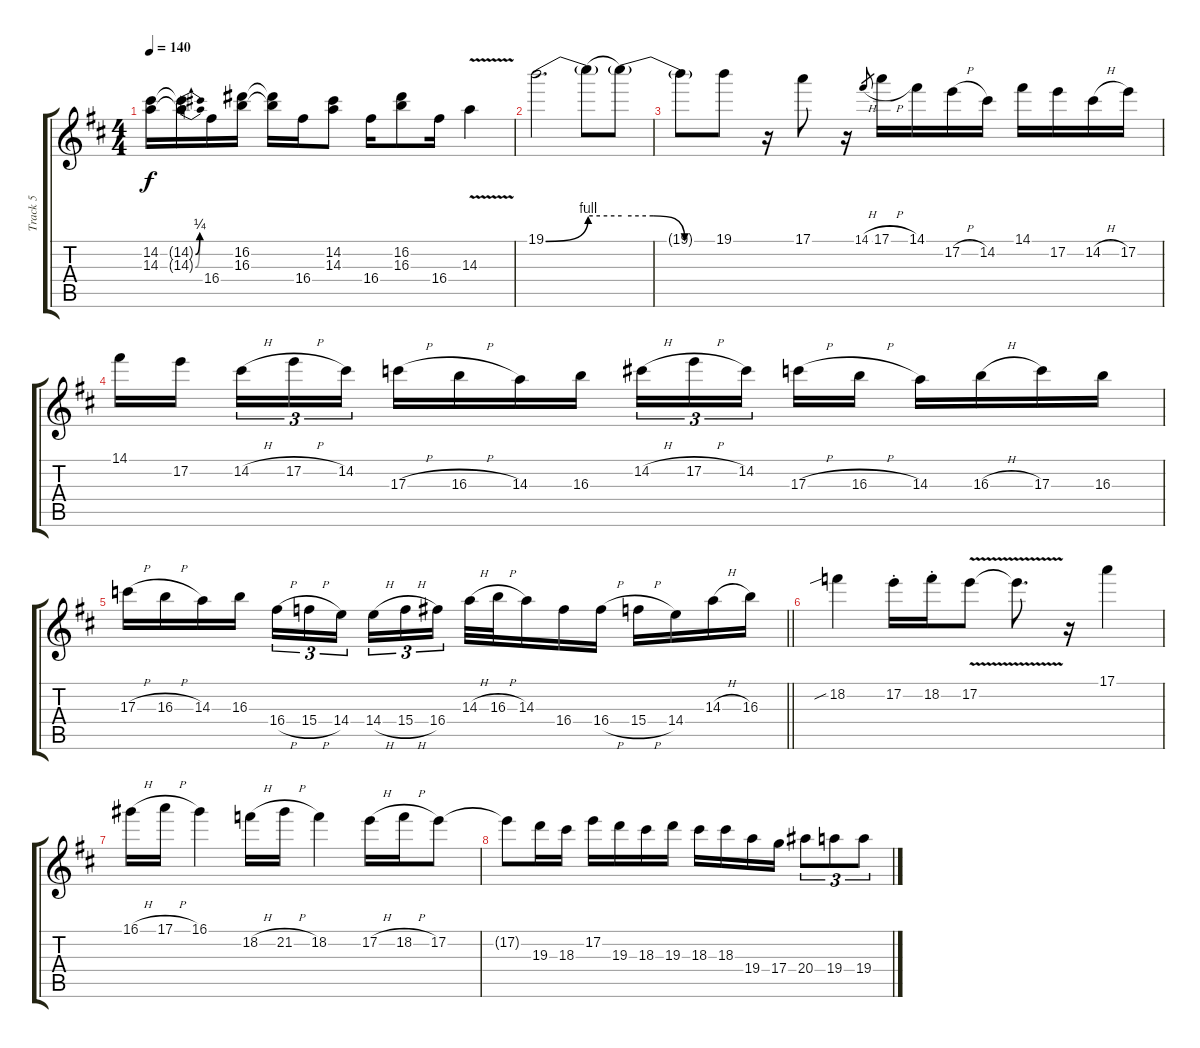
\track ("Track 5" "Track 5") {instrument distortionguitar}
\staff {score tabs}
\tuning (E4 B3 G3 D3 A2 E2) {hide}
\ts (4 4)
\tempo 140
\clef g2
\ks d
(14.2 14.3).16{dy f} (14.2{be (bend 0 0 60 1) t} 14.3{be (bend 0 0 60 1) t}).16 16.4.16 (16.2 16.3).16 (16.2{t} 16.3{t}).16 16.4.16 (14.2 14.3).8 16.4.16 (16.2 16.3).8 16.4.16 14.3{v}.4 |
19.1{be (bend 0 0 60 4)}.2{d} 19.1{be (hold 0 4 60 4) t}.8 19.1{be (custom 0 4 20 4 40 0 60 0) t}.8 |
19.1{t}.8 19.1.8 r.16 17.1.8 r.16 14.1{h}.8{gr} 17.1{h}.16 14.1.16 17.2{h}.16 14.2.16 14.1.16 17.2.16 14.2{h}.16 17.2.16 |
14.1.16 17.2.16{beam splitsecondary} 14.2{h}.16{tu (3 2)} 17.2{h}.16{tu (3 2)} 14.2.16{tu (3 2)} 17.3{h}.16 16.3{h}.16 14.3.16 16.3.16 14.2{h}.16{tu (3 2)} 17.2{h}.16{tu (3 2)} 14.2.16{tu (3 2) beam splitsecondary} 17.3{h}.16 16.3{h}.16 14.3.16 16.3{h}.16 17.3.16 16.3.16 |
\barLineRight lightlight
17.3{h}.16 16.3{h}.16 14.3.16 16.3.16 16.4{h}.16{tu (3 2)} 15.4{h}.16{tu (3 2)} 14.4.16{tu (3 2) beam splitsecondary} 14.4{h}.16{tu (3 2)} 15.4{h}.16{tu (3 2)} 16.4.16{tu (3 2)} 14.3{h}.32 16.3{h}.32 14.3.16 16.4.16 16.4{h}.16 15.4{h}.16 14.4.16 14.3{h}.16 16.3.16 |
18.2{sib}.4 17.2{st}.16 18.2{st}.16 17.2{v}.8 17.2{v t}.8{d} r.16 17.1.4 |
16.1{h}.16 17.1{h}.16 16.1.4 18.2{h}.16 21.2{h}.16 18.2.4 17.2{h}.16 18.2{h}.16 17.2.8 |
17.2{t}.8 19.3.16 18.3.16 17.2.16 19.3.16 18.3.16 19.3.16 18.3.16 18.3.16 19.4.16 17.4.16 20.4.8{tu (3 2)} 19.4.8{tu (3 2)} 19.4.8{tu (3 2)}
